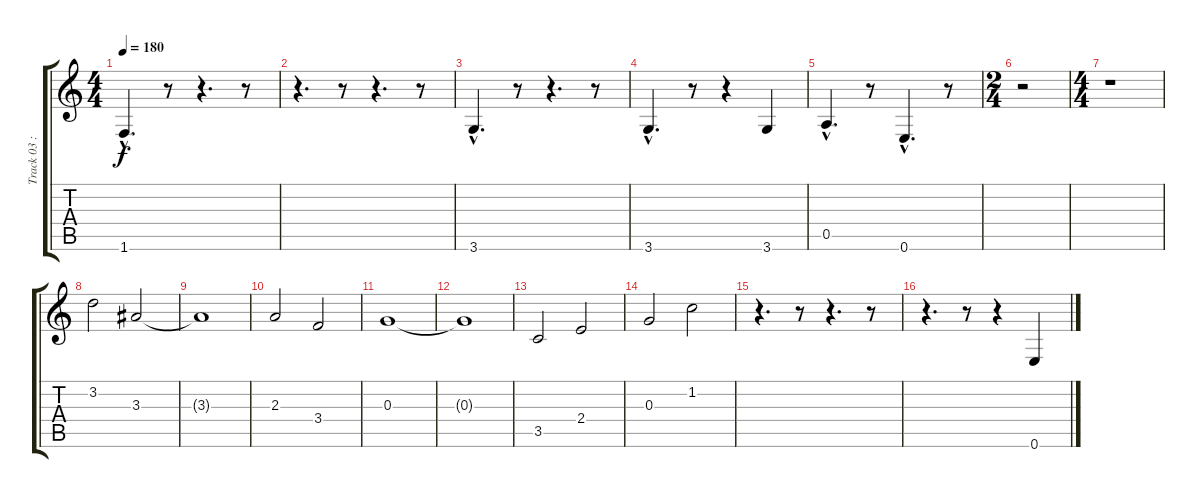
\track ("Track 03 : unspecified" "Track 03 :") {instrument acousticbass}
\staff {score tabs}
\tuning (E4 B3 G3 D3 A2 E2) {hide}
\ts (4 4)
\tempo 180
\clef g2
\ks c
1.6{hac}.4{d dy f} r.8 r.4{d} r.8 |
r.4{d} r.8 r.4{d} r.8 |
3.6{hac}.4{d} r.8 r.4{d} r.8 |
3.6{hac}.4{d} r.8 r.4 3.6.4 |
0.5{hac}.4{d} r.8 0.6{hac}.4{d} r.8 |
\ts (2 4)
r.2 |
\ts (4 4)
r.1 |
3.2.2 3.3.2 |
3.3{t}.1 |
2.3.2 3.4.2 |
0.3.1 |
0.3{t}.1 |
3.5.2 2.4.2 |
0.3.2 1.2.2 |
r.4{d} r.8 r.4{d} r.8 |
r.4{d} r.8 r.4 0.6.4
